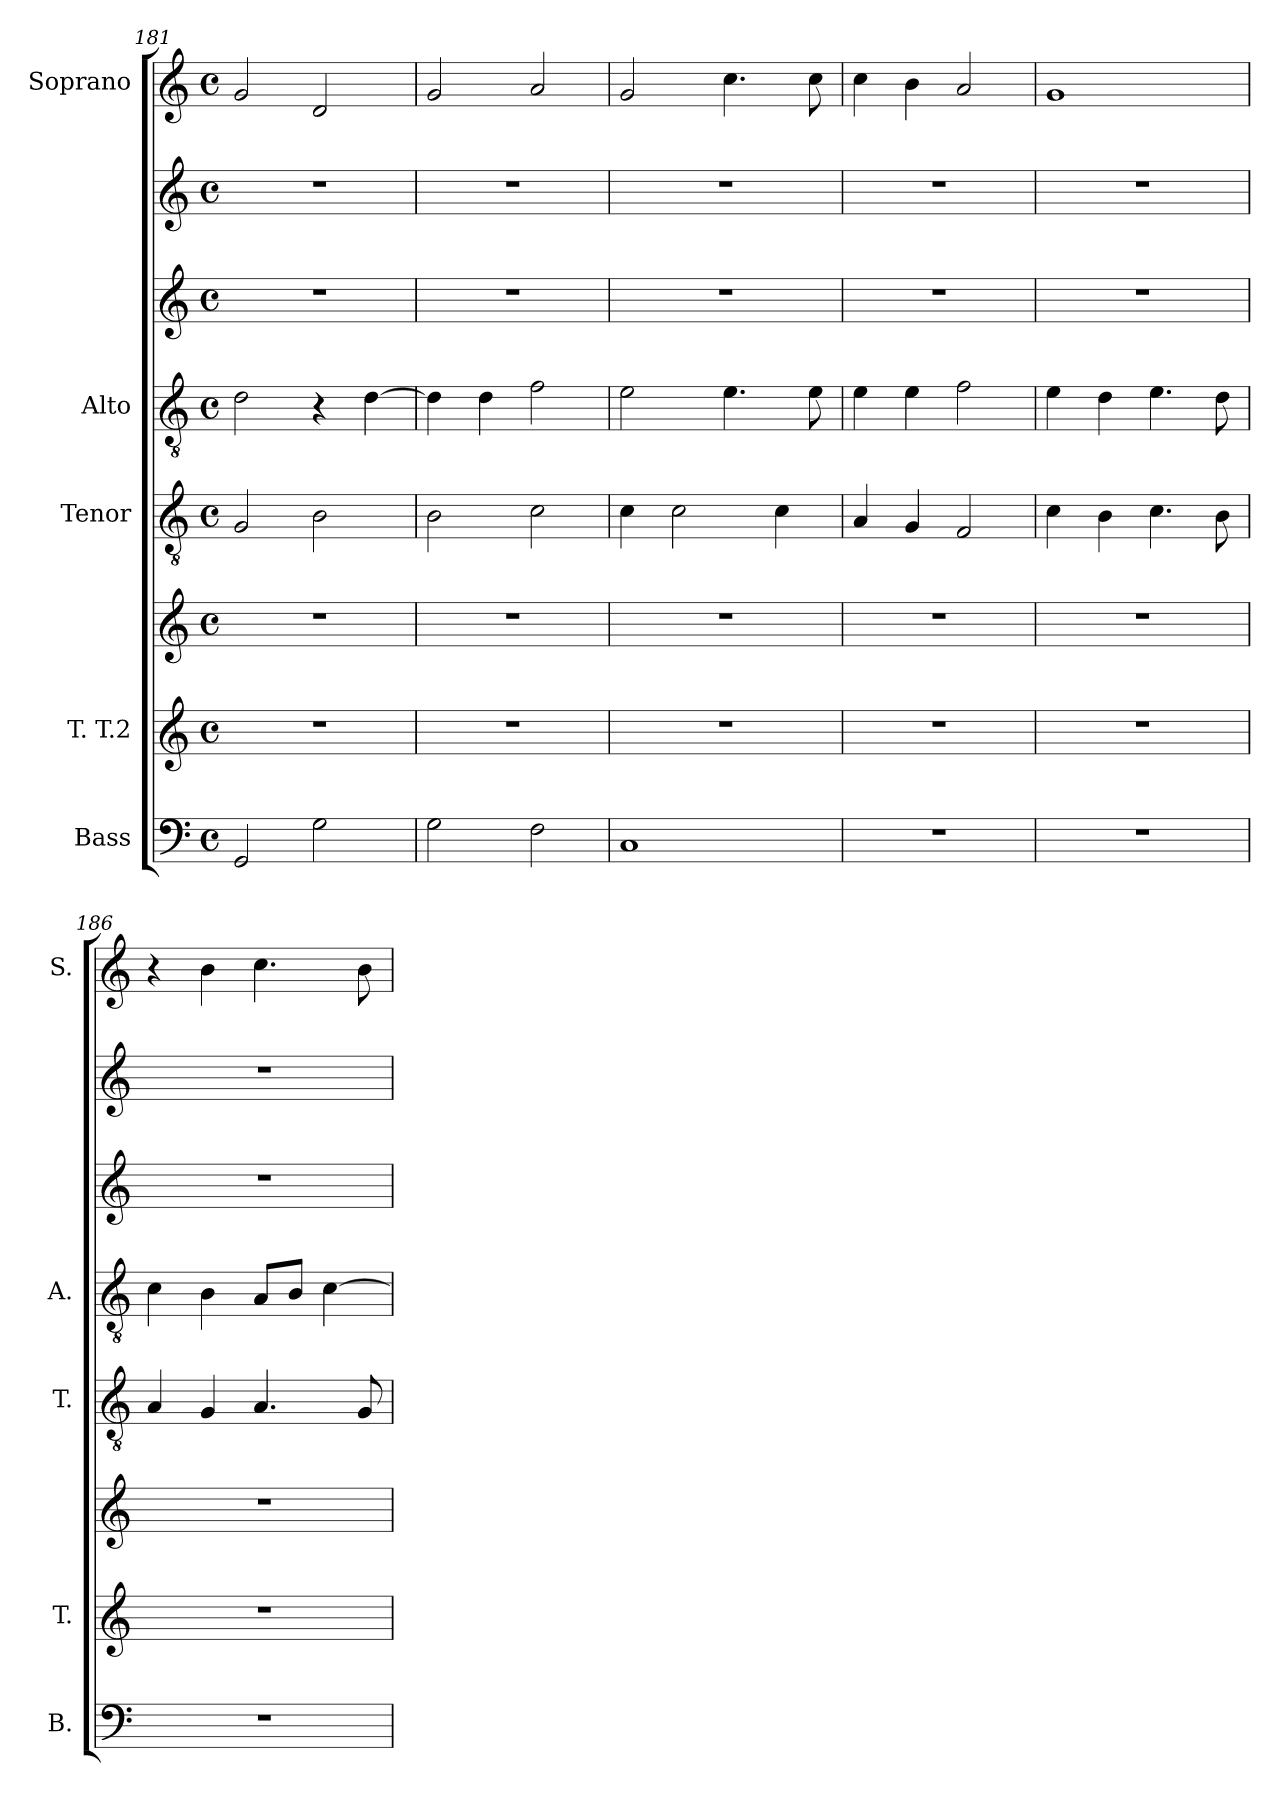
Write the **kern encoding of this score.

**kern	**kern	**kern	**kern	**kern	**kern	**kern	**kern
*part7	*part6	*part6	*part5	*part4	*part3	*part2	*part1
*staff8	*staff7	*staff6	*staff5	*staff4	*staff3	*staff2	*staff1
*I"Bass	*I"T. T.2	*	*I"Tenor	*I"Alto	*	*	*I"Soprano
*I'B.	*I'T.	*	*I'T.	*I'A.	*	*	*I'S.
*clefF4	*clefG2	*clefG2	*clefGv2	*clefGv2	*clefG2	*clefG2	*clefG2
*k[]	*k[]	*k[]	*k[]	*k[]	*k[]	*k[]	*k[]
*C:	*C:	*C:	*C:	*C:	*C:	*C:	*C:
*M4/4	*M4/4	*M4/4	*M4/4	*M4/4	*M4/4	*M4/4	*M4/4
*met(c)	*met(c)	*met(c)	*met(c)	*met(c)	*met(c)	*met(c)	*met(c)
=181	=181	=181	=181	=181	=181	=181	=181
2GG/	1r	1r	2G/	2d\	1r	1r	2g/
2G\	.	.	2B\	4r	.	.	2d/
.	.	.	.	[>4d\	.	.	.
=182	=182	=182	=182	=182	=182	=182	=182
2G\	1r	1r	2B\	4d\]	1r	1r	2g/
.	.	.	.	4d\	.	.	.
2F\	.	.	2c\	2f\	.	.	2a/
=183	=183	=183	=183	=183	=183	=183	=183
1C	1r	1r	4c\	2e\	1r	1r	2g/
.	.	.	2c\	.	.	.	.
.	.	.	.	4.e\	.	.	4.cc\
.	.	.	4c\	.	.	.	.
.	.	.	.	8e\	.	.	8cc\
=184	=184	=184	=184	=184	=184	=184	=184
1r	1r	1r	4A/	4e\	1r	1r	4cc\
.	.	.	4G/	4e\	.	.	4b\
.	.	.	2F/	2f\	.	.	2a/
!!LO:LB:g=z
=185	=185	=185	=185	=185	=185	=185	=185
1r	1r	1r	4c\	4e\	1r	1r	1g
.	.	.	4B\	4d\	.	.	.
.	.	.	4.c\	4.e\	.	.	.
.	.	.	8B\	8d\	.	.	.
=186	=186	=186	=186	=186	=186	=186	=186
1r	1r	1r	4A/	4c\	1r	1r	4r
.	.	.	4G/	4B\	.	.	4b\
.	.	.	4.A/	8A/L	.	.	4.cc\
.	.	.	.	8B/J	.	.	.
.	.	.	.	[>4c\	.	.	.
.	.	.	8G/	.	.	.	8b\
=	=	=	=	=	=	=	=
*-	*-	*-	*-	*-	*-	*-	*-
